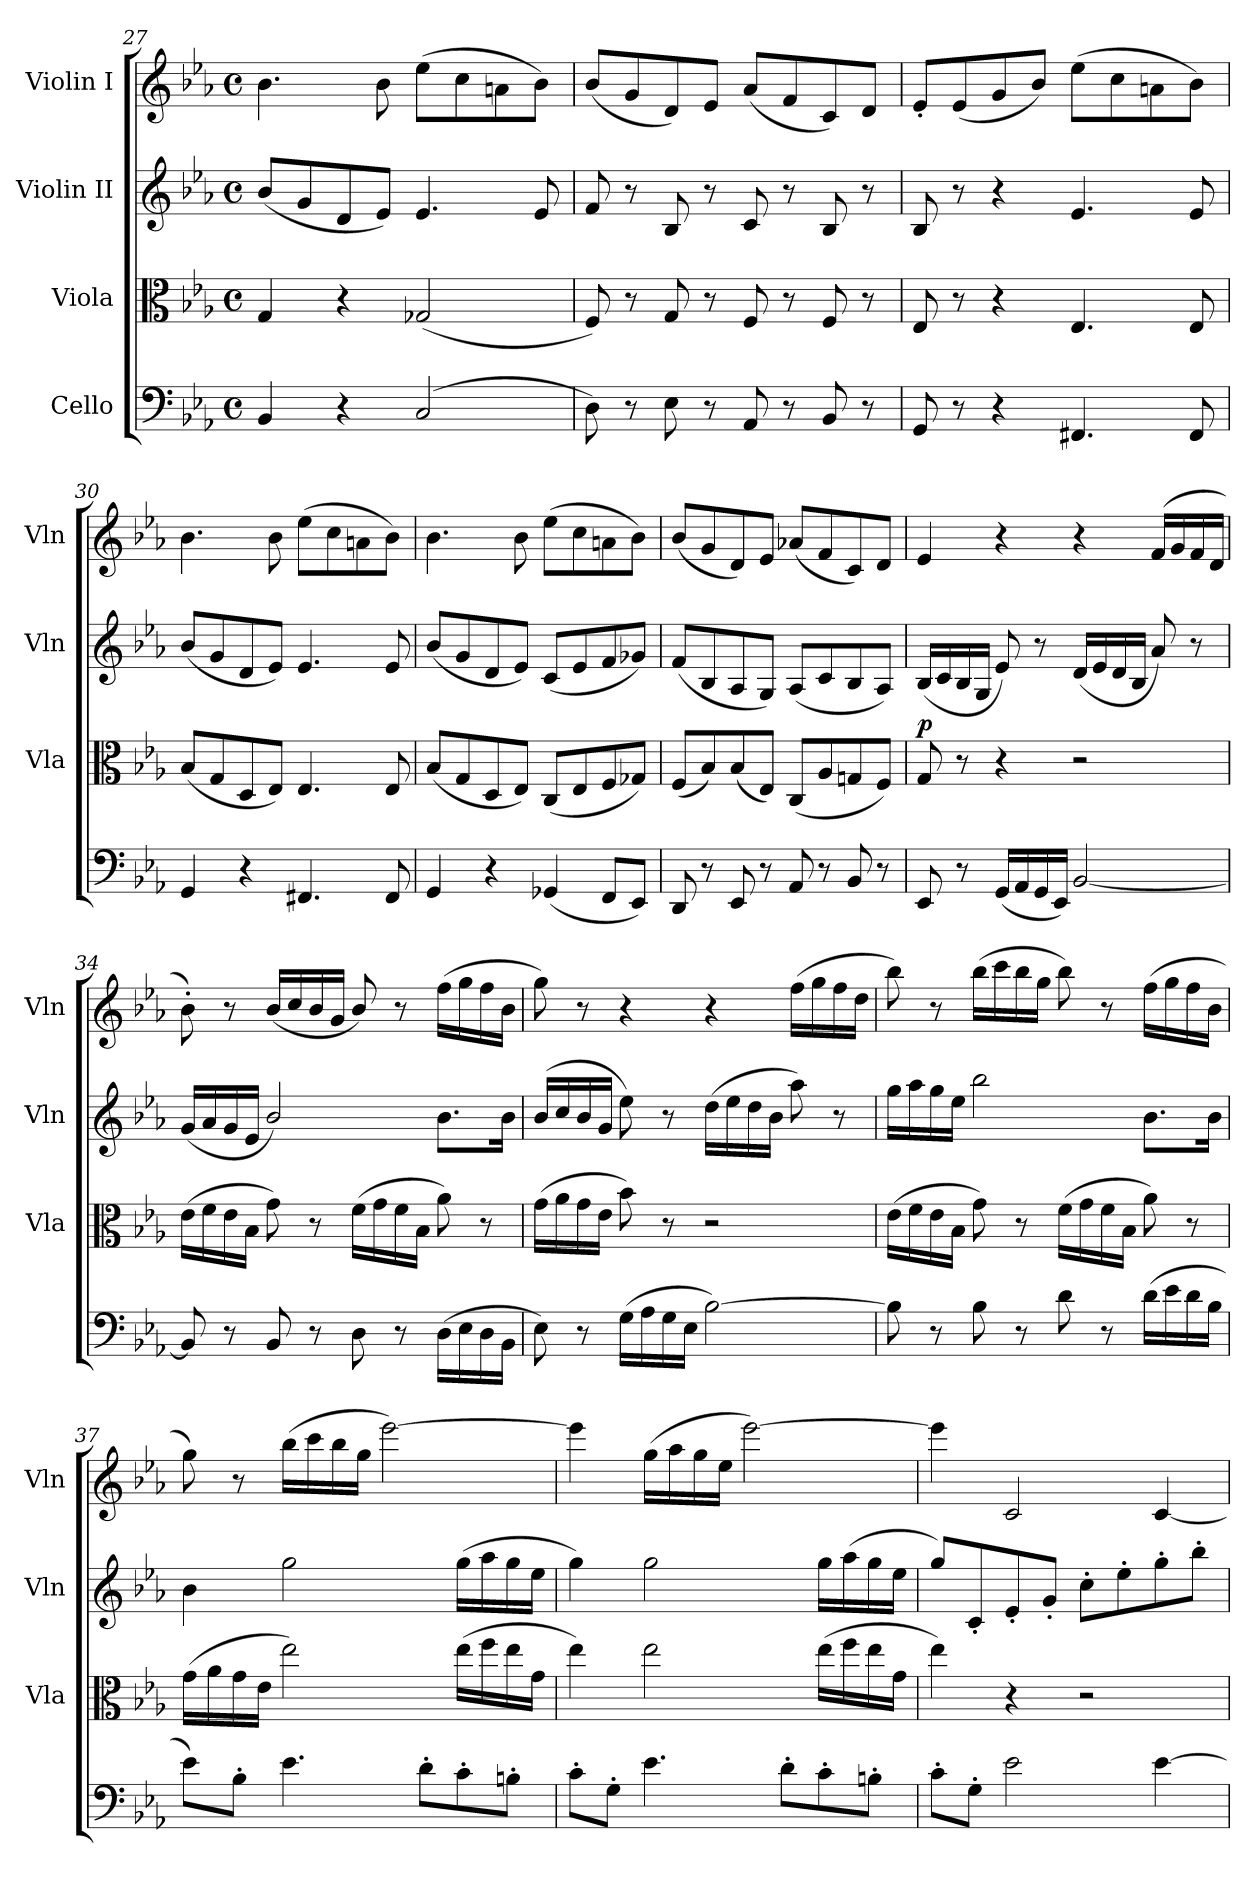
**kern	**kern	**dynam	**kern	**kern
*part4	*part3	*part3	*part2	*part1
*staff4	*staff3	*staff3	*staff2	*staff1
*I"Cello	*I"Viola	*	*I"Violin II	*I"Violin I
*	*I'Vla	*	*I'Vln	*I'Vln
*clefF4	*clefC3	*	*clefG2	*clefG2
*k[b-e-a-]	*k[b-e-a-]	*	*k[b-e-a-]	*k[b-e-a-]
*M4/4	*M4/4	*	*M4/4	*M4/4
*met(c)	*met(c)	*	*met(c)	*met(c)
=27	=27	=27	=27	=27
4BB-/	4G/	.	(<8b-/L	4.b-\
.	.	.	8g/	.
4r	4r	.	8d/	.
.	.	.	8e-/J)	8b-\
(<2C/	(<2G-X/	.	4.e-/	(>8ee-\L
.	.	.	.	8cc\
.	.	.	.	8an\
.	.	.	8e-/	8b-\J)
!!LO:LB:g=z
=28	=28	=28	=28	=28
8D\)	8F/)	.	8f/	(<8b-/L
8r	8r	.	8r	8g/
8E-\	8G/	.	8B-/	8d/)
8r	8r	.	8r	8e-/J
8AA-/	8F/	.	8c/	(<8a-/L
8r	8r	.	8r	8f/
8BB-/	8F/	.	8B-/	8c/)
8r	8r	.	8r	8d/J
=29	=29	=29	=29	=29
8GG/	8E-/	.	8B-/	8e-'/L
8r	8r	.	8r	(<8e-/
4r	4r	.	4r	8g/
.	.	.	.	8b-/J)
4.FF#X/	4.E-/	.	4.e-/	(>8ee-\L
.	.	.	.	8cc\
.	.	.	.	8an\
8FF#/	8E-/	.	8e-/	8b-\J)
=30	=30	=30	=30	=30
4GG/	(<8B-/L	.	(<8b-/L	4.b-\
.	8G/	.	8g/	.
4r	8D/	.	8d/	.
.	8E-/J)	.	8e-/J)	8b-\
4.FF#X/	4.E-/	.	4.e-/	(>8ee-\L
.	.	.	.	8cc\
.	.	.	.	8an\
8FF#/	8E-/	.	8e-/	8b-\J)
=31	=31	=31	=31	=31
4GG/	(<8B-/L	.	(<8b-/L	4.b-\
.	8G/	.	8g/	.
4r	8D/	.	8d/	.
.	8E-/J)	.	8e-/J)	8b-\
(<4GG-X/	(<8C/L	.	(<8c/L	(>8ee-\L
.	8E-/	.	8e-/	8cc\
8FF/L	8F/	.	8f/	8an\
8EE-/J)	8G-X/J)	.	8g-X/J)	8b-\J)
=32	=32	=32	=32	=32
8DD/	(<8F/L	.	(<8f/L	(<8b-/L
8r	8B-/)	.	8B-/	8g/
8EE-/	(<8B-/	.	8A-/	8d/)
8r	8E-/J)	.	8G/J)	8e-/J
8AA-/	(<8C/L	.	(<8A-/L	(<8a-X/L
8r	8A-/	.	8c/	8f/
8BB-/	8Gn/	.	8B-/	8c/)
8r	8F/J)	.	8A-/J)	8d/J
=33	=33	=33	=33	=33
!	!	!LO:DY:a	!	!
8EE-/	8G/	p	(<16B-/LL	4e-/
.	.	.	16c/	.
8r	8r	.	16B-/	.
.	.	.	16G/JJ	.
(<16GG/LL	4r	.	8e-/)	4r
16AA-/	.	.	.	.
16GG/	.	.	8r	.
16EE-/JJ)	.	.	.	.
[2BB-/	2r	.	(<16d/LL	4r
.	.	.	16e-/	.
.	.	.	16d/	.
.	.	.	16B-/JJ	.
.	.	.	8a-/)	(<16f/LL
.	.	.	.	16g/
.	.	.	8r	16f/
.	.	.	.	16d/JJ
!!LO:LB:g=z
=34	=34	=34	=34	=34
8BB-/]	(>16e-\LL	.	(<16g/LL	8b-'\)
.	16f\	.	16a-/	.
8r	16e-\	.	16g/	8r
.	16B-\JJ	.	16e-/JJ	.
8BB-/	8g\)	.	2b-/)	(<16b-/LL
.	.	.	.	16cc/
8r	8r	.	.	16b-/
.	.	.	.	16g/JJ
8D\	(>16f\LL	.	.	8b-/)
.	16g\	.	.	.
8r	16f\	.	.	8r
.	16B-\JJ	.	.	.
(>16D\LL	8a-\)	.	8.b-\L	(>16ff\LL
16E-\	.	.	.	16gg\
16D\	8r	.	.	16ff\
16BB-\JJ	.	.	16b-\Jk	16b-\JJ
=35	=35	=35	=35	=35
8E-\)	(>16g\LL	.	(>16b-/LL	8gg\)
.	16a-\	.	16cc/	.
8r	16g\	.	16b-/	8r
.	16e-\JJ	.	16g/JJ	.
(>16G\LL	8b-\)	.	8ee-\)	4r
16A-\	.	.	.	.
16G\	8r	.	8r	.
16E-\JJ	.	.	.	.
[2B-\)	2r	.	(>16dd\LL	4r
.	.	.	16ee-\	.
.	.	.	16dd\	.
.	.	.	16b-\JJ	.
.	.	.	8aa-\)	(>16ff\LL
.	.	.	.	16gg\
.	.	.	8r	16ff\
.	.	.	.	16dd\JJ
=36	=36	=36	=36	=36
8B-\]	(>16e-\LL	.	16gg\LL	8bb-\)
.	16f\	.	16aa-\	.
8r	16e-\	.	16gg\	8r
.	16B-\JJ	.	16ee-\JJ	.
8B-\	8g\)	.	2bb-\	(>16bb-\LL
.	.	.	.	16ccc\
8r	8r	.	.	16bb-\
.	.	.	.	16gg\JJ
8d\	(>16f\LL	.	.	8bb-\)
.	16g\	.	.	.
8r	16f\	.	.	8r
.	16B-\JJ	.	.	.
(>16d\LL	8a-\)	.	8.b-\L	(>16ff\LL
16e-\	.	.	.	16gg\
16d\	8r	.	.	16ff\
16B-\JJ	.	.	16b-\Jk	16b-\JJ
=37	=37	=37	=37	=37
8e-\L)	(>16g\LL	.	4b-\	8gg\)
.	16a-\	.	.	.
8B-'\J	16g\	.	.	8r
.	16e-\JJ	.	.	.
4.e-\	2ee-\)	.	2gg\	(>16bb-\LL
.	.	.	.	16ccc\
.	.	.	.	16bb-\
.	.	.	.	16gg\JJ
.	.	.	.	[2eee-\)
8d'\L	.	.	.	.
8c'\	(>16ee-\LL	.	(>16gg\LL	.
.	16ff\	.	16aa-\	.
8Bn'\J	16ee-\	.	16gg\	.
.	16g\JJ	.	16ee-\JJ	.
=38	=38	=38	=38	=38
8c'\L	4ee-\)	.	4gg\)	4eee-\]
8G'\J	.	.	.	.
4.e-\	2ee-\	.	2gg\	(>16gg\LL
.	.	.	.	16aa-\
.	.	.	.	16gg\
.	.	.	.	16ee-\JJ
.	.	.	.	[2eee-\)
8d'\L	.	.	.	.
8c'\	(>16ee-\LL	.	16gg\LL	.
.	16ff\	.	(>16aa-\	.
8Bn'\J	16ee-\	.	16gg\	.
.	16g\JJ	.	16ee-\JJ	.
!!LO:PB:g=z
=39	=39	=39	=39	=39
8c'\L	4ee-\)	.	8gg/L)	4eee-\]
8G'\J	.	.	8c'/	.
2e-\	4r	.	8e-'/	2c/
.	.	.	8g'/J	.
.	2r	.	8cc'\L	.
.	.	.	8ee-'\	.
[4e-\	.	.	8gg'\	[4c/
.	.	.	8bb-'\J	.
=	=	=	=	=
*-	*-	*-	*-	*-
